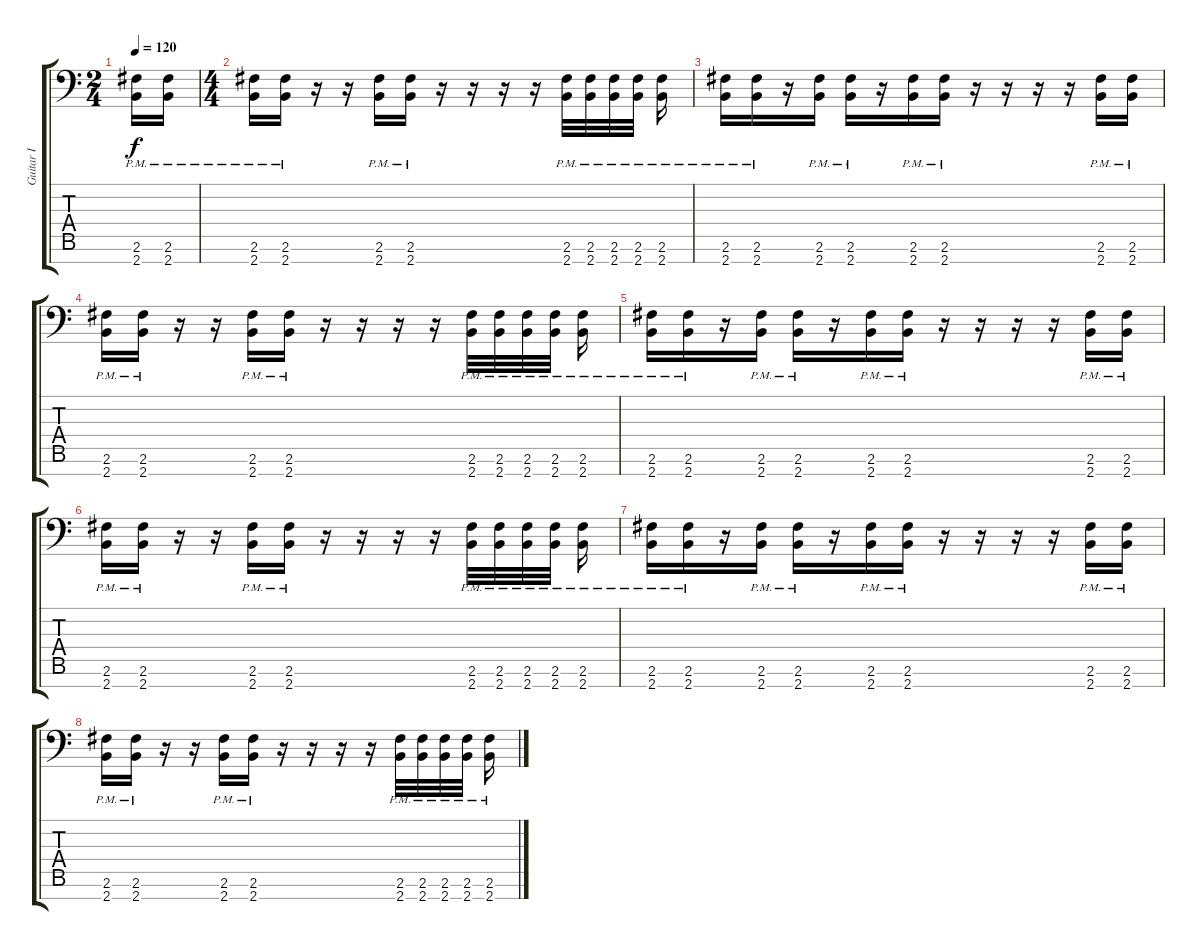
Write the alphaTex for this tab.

\track ("Guitar I" "Guitar I") {instrument distortionguitar}
\staff {score tabs}
\tuning (E4 B3 G3 D3 A2 E2 A1) {hide}
\ts (2 4)
\tempo 120
\clef f4
\ks c
(2.6{pm} 2.7{pm}).16{dy f} (2.6{pm} 2.7{pm}).16 |
\ts (4 4)
(2.6{pm} 2.7{pm}).16 (2.6{pm} 2.7{pm}).16 r.16 r.16 (2.6{pm} 2.7{pm}).16 (2.6{pm} 2.7{pm}).16 r.16 r.16 r.16 r.16 (2.6{pm} 2.7{pm}).32 (2.6{pm} 2.7{pm}).32 (2.6{pm} 2.7{pm}).32 (2.6{pm} 2.7{pm}).32 (2.6{pm} 2.7{pm}).16 |
(2.6{pm} 2.7{pm}).16 (2.6{pm} 2.7{pm}).16 r.16 (2.6{pm} 2.7{pm}).16 (2.6{pm} 2.7{pm}).16 r.16 (2.6{pm} 2.7{pm}).16 (2.6{pm} 2.7{pm}).16 r.16 r.16 r.16 r.16 (2.6{pm} 2.7{pm}).16 (2.6{pm} 2.7{pm}).16 |
(2.6{pm} 2.7{pm}).16 (2.6{pm} 2.7{pm}).16 r.16 r.16 (2.6{pm} 2.7{pm}).16 (2.6{pm} 2.7{pm}).16 r.16 r.16 r.16 r.16 (2.6{pm} 2.7{pm}).32 (2.6{pm} 2.7{pm}).32 (2.6{pm} 2.7{pm}).32 (2.6{pm} 2.7{pm}).32 (2.6{pm} 2.7{pm}).16 |
(2.6{pm} 2.7{pm}).16 (2.6{pm} 2.7{pm}).16 r.16 (2.6{pm} 2.7{pm}).16 (2.6{pm} 2.7{pm}).16 r.16 (2.6{pm} 2.7{pm}).16 (2.6{pm} 2.7{pm}).16 r.16 r.16 r.16 r.16 (2.6{pm} 2.7{pm}).16 (2.6{pm} 2.7{pm}).16 |
(2.6{pm} 2.7{pm}).16 (2.6{pm} 2.7{pm}).16 r.16 r.16 (2.6{pm} 2.7{pm}).16 (2.6{pm} 2.7{pm}).16 r.16 r.16 r.16 r.16 (2.6{pm} 2.7{pm}).32 (2.6{pm} 2.7{pm}).32 (2.6{pm} 2.7{pm}).32 (2.6{pm} 2.7{pm}).32 (2.6{pm} 2.7{pm}).16 |
(2.6{pm} 2.7{pm}).16 (2.6{pm} 2.7{pm}).16 r.16 (2.6{pm} 2.7{pm}).16 (2.6{pm} 2.7{pm}).16 r.16 (2.6{pm} 2.7{pm}).16 (2.6{pm} 2.7{pm}).16 r.16 r.16 r.16 r.16 (2.6{pm} 2.7{pm}).16 (2.6{pm} 2.7{pm}).16 |
(2.6{pm} 2.7{pm}).16 (2.6{pm} 2.7{pm}).16 r.16 r.16 (2.6{pm} 2.7{pm}).16 (2.6{pm} 2.7{pm}).16 r.16 r.16 r.16 r.16 (2.6{pm} 2.7{pm}).32 (2.6{pm} 2.7{pm}).32 (2.6{pm} 2.7{pm}).32 (2.6{pm} 2.7{pm}).32 (2.6{pm} 2.7{pm}).16
